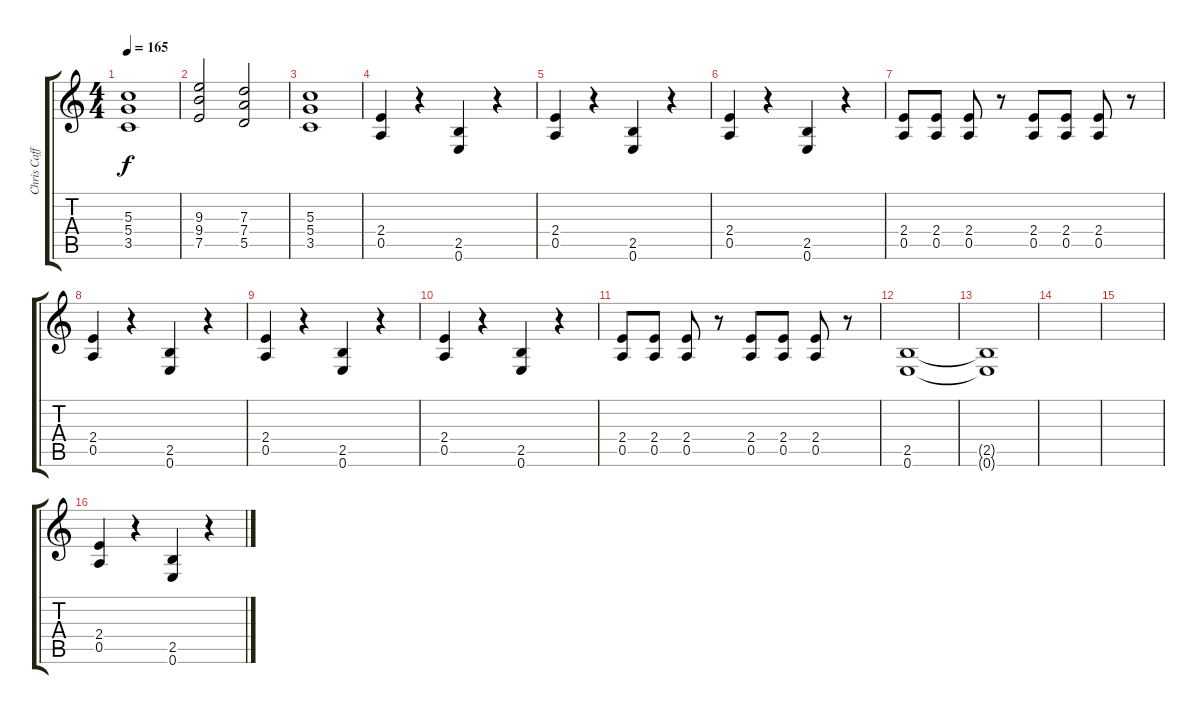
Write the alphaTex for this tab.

\track ("Chris Caffery" "Chris Caff") {instrument distortionguitar}
\staff {score tabs}
\tuning (E4 B3 G3 D3 A2 E2) {hide}
\ts (4 4)
\tempo 165
\clef g2
\ks c
(5.3 5.4 3.5).1{dy f} |
(9.3 9.4 7.5).2 (7.3 7.4 5.5).2 |
(5.3 5.4 3.5).1 |
(2.4 0.5).4 r.4 (2.5 0.6).4 r.4 |
(2.4 0.5).4 r.4 (2.5 0.6).4 r.4 |
(2.4 0.5).4 r.4 (2.5 0.6).4 r.4 |
(2.4 0.5).8 (2.4 0.5).8 (2.4 0.5).8 r.8 (2.4 0.5).8 (2.4 0.5).8 (2.4 0.5).8 r.8 |
(2.4 0.5).4 r.4 (2.5 0.6).4 r.4 |
(2.4 0.5).4 r.4 (2.5 0.6).4 r.4 |
(2.4 0.5).4 r.4 (2.5 0.6).4 r.4 |
(2.4 0.5).8 (2.4 0.5).8 (2.4 0.5).8 r.8 (2.4 0.5).8 (2.4 0.5).8 (2.4 0.5).8 r.8 |
(2.5 0.6).1{volume 10} |
(2.5{t} 0.6{t}).1 |
|
|
(2.4 0.5).4{volume 16} r.4 (2.5 0.6).4 r.4
